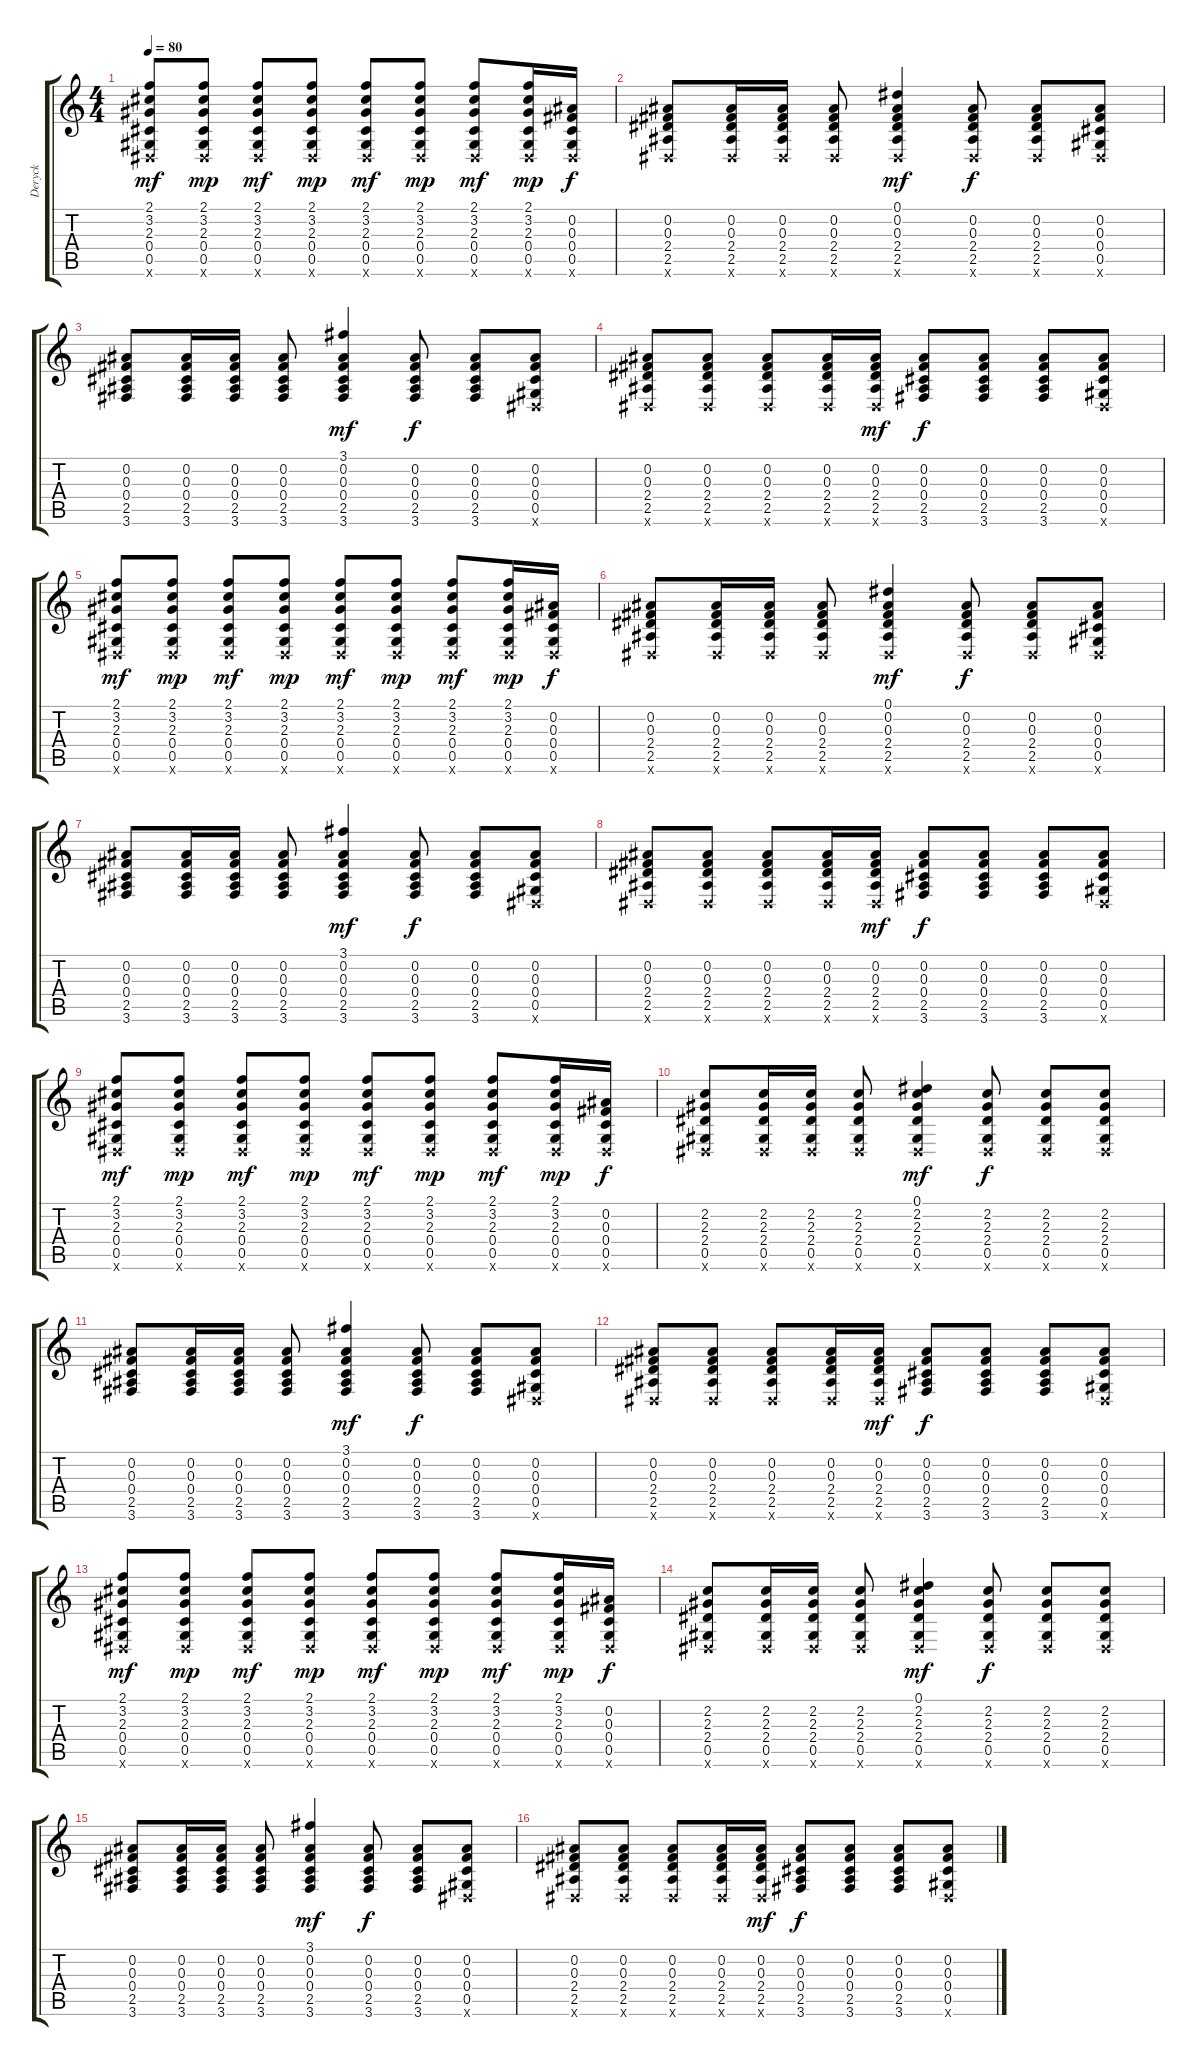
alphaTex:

\track ("Deryck" "Deryck") {instrument acousticguitarsteel}
\staff {score tabs}
\tuning (Eb4 Bb3 Gb3 Db3 Ab2 Eb2) {hide}
\ts (4 4)
\tempo 80
\clef g2
\ks c
(2.1 3.2 2.3 0.4 0.5 0.6{x}).8{dy mf volume 0 instrument acousticguitarsteel} (2.1 3.2 2.3 0.4 0.5 0.6{x}).8{dy mp volume 10} (2.1 3.2 2.3 0.4 0.5 0.6{x}).8{dy mf} (2.1 3.2 2.3 0.4 0.5 0.6{x}).8{dy mp} (2.1 3.2 2.3 0.4 0.5 0.6{x}).8{dy mf} (2.1 3.2 2.3 0.4 0.5 0.6{x}).8{dy mp} (2.1 3.2 2.3 0.4 0.5 0.6{x}).8{dy mf} (2.1 3.2 2.3 0.4 0.5 0.6{x}).16{dy mp} (0.2 0.3 0.4 0.5 0.6{x}).16{dy f} |
(0.2 0.3 2.4 2.5 0.6{x}).8 (0.2 0.3 2.4 2.5 0.6{x}).16 (0.2 0.3 2.4 2.5 0.6{x}).16 (0.2 0.3 2.4 2.5 0.6{x}).8 (0.1 0.2 0.3 2.4 2.5 0.6{x}).4{dy mf} (0.2 0.3 2.4 2.5 0.6{x}).8{dy f} (0.2 0.3 2.4 2.5 0.6{x}).8 (0.2 0.3 0.4 0.5 0.6{x}).8 |
(0.2 0.3 0.4 2.5 3.6).8 (0.2 0.3 0.4 2.5 3.6).16 (0.2 0.3 0.4 2.5 3.6).16 (0.2 0.3 0.4 2.5 3.6).8 (3.1 0.2 0.3 0.4 2.5 3.6).4{dy mf} (0.2 0.3 0.4 2.5 3.6).8{dy f} (0.2 0.3 0.4 2.5 3.6).8 (0.2 0.3 0.4 0.5 0.6{x}).8 |
(0.2 0.3 2.4 2.5 0.6{x}).8 (0.2 0.3 2.4 2.5 0.6{x}).8 (0.2 0.3 2.4 2.5 0.6{x}).8 (0.2 0.3 2.4 2.5 0.6{x}).16 (0.2 0.3 2.4 2.5 0.6{x}).16{dy mf} (0.2 0.3 0.4 2.5 3.6).8{dy f} (0.2 0.3 0.4 2.5 3.6).8 (0.2 0.3 0.4 2.5 3.6).8 (0.2 0.3 0.4 0.5 0.6{x}).8 |
(2.1 3.2 2.3 0.4 0.5 0.6{x}).8{dy mf} (2.1 3.2 2.3 0.4 0.5 0.6{x}).8{dy mp} (2.1 3.2 2.3 0.4 0.5 0.6{x}).8{dy mf} (2.1 3.2 2.3 0.4 0.5 0.6{x}).8{dy mp} (2.1 3.2 2.3 0.4 0.5 0.6{x}).8{dy mf} (2.1 3.2 2.3 0.4 0.5 0.6{x}).8{dy mp} (2.1 3.2 2.3 0.4 0.5 0.6{x}).8{dy mf} (2.1 3.2 2.3 0.4 0.5 0.6{x}).16{dy mp} (0.2 0.3 0.4 0.5 0.6{x}).16{dy f} |
(0.2 0.3 2.4 2.5 0.6{x}).8 (0.2 0.3 2.4 2.5 0.6{x}).16 (0.2 0.3 2.4 2.5 0.6{x}).16 (0.2 0.3 2.4 2.5 0.6{x}).8 (0.1 0.2 0.3 2.4 2.5 0.6{x}).4{dy mf} (0.2 0.3 2.4 2.5 0.6{x}).8{dy f} (0.2 0.3 2.4 2.5 0.6{x}).8 (0.2 0.3 0.4 0.5 0.6{x}).8 |
(0.2 0.3 0.4 2.5 3.6).8 (0.2 0.3 0.4 2.5 3.6).16 (0.2 0.3 0.4 2.5 3.6).16 (0.2 0.3 0.4 2.5 3.6).8 (3.1 0.2 0.3 0.4 2.5 3.6).4{dy mf} (0.2 0.3 0.4 2.5 3.6).8{dy f} (0.2 0.3 0.4 2.5 3.6).8 (0.2 0.3 0.4 0.5 0.6{x}).8 |
(0.2 0.3 2.4 2.5 0.6{x}).8 (0.2 0.3 2.4 2.5 0.6{x}).8 (0.2 0.3 2.4 2.5 0.6{x}).8 (0.2 0.3 2.4 2.5 0.6{x}).16 (0.2 0.3 2.4 2.5 0.6{x}).16{dy mf} (0.2 0.3 0.4 2.5 3.6).8{dy f} (0.2 0.3 0.4 2.5 3.6).8 (0.2 0.3 0.4 2.5 3.6).8 (0.2 0.3 0.4 0.5 0.6{x}).8 |
(2.1 3.2 2.3 0.4 0.5 0.6{x}).8{dy mf} (2.1 3.2 2.3 0.4 0.5 0.6{x}).8{dy mp} (2.1 3.2 2.3 0.4 0.5 0.6{x}).8{dy mf} (2.1 3.2 2.3 0.4 0.5 0.6{x}).8{dy mp} (2.1 3.2 2.3 0.4 0.5 0.6{x}).8{dy mf} (2.1 3.2 2.3 0.4 0.5 0.6{x}).8{dy mp} (2.1 3.2 2.3 0.4 0.5 0.6{x}).8{dy mf} (2.1 3.2 2.3 0.4 0.5 0.6{x}).16{dy mp} (0.2 0.3 0.4 0.5 0.6{x}).16{dy f} |
(2.2 2.3 2.4 0.5 0.6{x}).8 (2.2 2.3 2.4 0.5 0.6{x}).16 (2.2 2.3 2.4 0.5 0.6{x}).16 (2.2 2.3 2.4 0.5 0.6{x}).8 (0.1 2.2 2.3 2.4 0.5 0.6{x}).4{dy mf} (2.2 2.3 2.4 0.5 0.6{x}).8{dy f} (2.2 2.3 2.4 0.5 0.6{x}).8 (2.2 2.3 2.4 0.5 0.6{x}).8 |
(0.2 0.3 0.4 2.5 3.6).8 (0.2 0.3 0.4 2.5 3.6).16 (0.2 0.3 0.4 2.5 3.6).16 (0.2 0.3 0.4 2.5 3.6).8 (3.1 0.2 0.3 0.4 2.5 3.6).4{dy mf} (0.2 0.3 0.4 2.5 3.6).8{dy f} (0.2 0.3 0.4 2.5 3.6).8 (0.2 0.3 0.4 0.5 0.6{x}).8 |
(0.2 0.3 2.4 2.5 0.6{x}).8 (0.2 0.3 2.4 2.5 0.6{x}).8 (0.2 0.3 2.4 2.5 0.6{x}).8 (0.2 0.3 2.4 2.5 0.6{x}).16 (0.2 0.3 2.4 2.5 0.6{x}).16{dy mf} (0.2 0.3 0.4 2.5 3.6).8{dy f} (0.2 0.3 0.4 2.5 3.6).8 (0.2 0.3 0.4 2.5 3.6).8 (0.2 0.3 0.4 0.5 0.6{x}).8 |
(2.1 3.2 2.3 0.4 0.5 0.6{x}).8{dy mf} (2.1 3.2 2.3 0.4 0.5 0.6{x}).8{dy mp} (2.1 3.2 2.3 0.4 0.5 0.6{x}).8{dy mf} (2.1 3.2 2.3 0.4 0.5 0.6{x}).8{dy mp} (2.1 3.2 2.3 0.4 0.5 0.6{x}).8{dy mf} (2.1 3.2 2.3 0.4 0.5 0.6{x}).8{dy mp} (2.1 3.2 2.3 0.4 0.5 0.6{x}).8{dy mf} (2.1 3.2 2.3 0.4 0.5 0.6{x}).16{dy mp} (0.2 0.3 0.4 0.5 0.6{x}).16{dy f} |
(2.2 2.3 2.4 0.5 0.6{x}).8 (2.2 2.3 2.4 0.5 0.6{x}).16 (2.2 2.3 2.4 0.5 0.6{x}).16 (2.2 2.3 2.4 0.5 0.6{x}).8 (0.1 2.2 2.3 2.4 0.5 0.6{x}).4{dy mf} (2.2 2.3 2.4 0.5 0.6{x}).8{dy f} (2.2 2.3 2.4 0.5 0.6{x}).8 (2.2 2.3 2.4 0.5 0.6{x}).8 |
(0.2 0.3 0.4 2.5 3.6).8 (0.2 0.3 0.4 2.5 3.6).16 (0.2 0.3 0.4 2.5 3.6).16 (0.2 0.3 0.4 2.5 3.6).8 (3.1 0.2 0.3 0.4 2.5 3.6).4{dy mf} (0.2 0.3 0.4 2.5 3.6).8{dy f} (0.2 0.3 0.4 2.5 3.6).8 (0.2 0.3 0.4 0.5 0.6{x}).8 |
(0.2 0.3 2.4 2.5 0.6{x}).8 (0.2 0.3 2.4 2.5 0.6{x}).8 (0.2 0.3 2.4 2.5 0.6{x}).8 (0.2 0.3 2.4 2.5 0.6{x}).16 (0.2 0.3 2.4 2.5 0.6{x}).16{dy mf} (0.2 0.3 0.4 2.5 3.6).8{dy f} (0.2 0.3 0.4 2.5 3.6).8 (0.2 0.3 0.4 2.5 3.6).8 (0.2 0.3 0.4 0.5 0.6{x}).8
